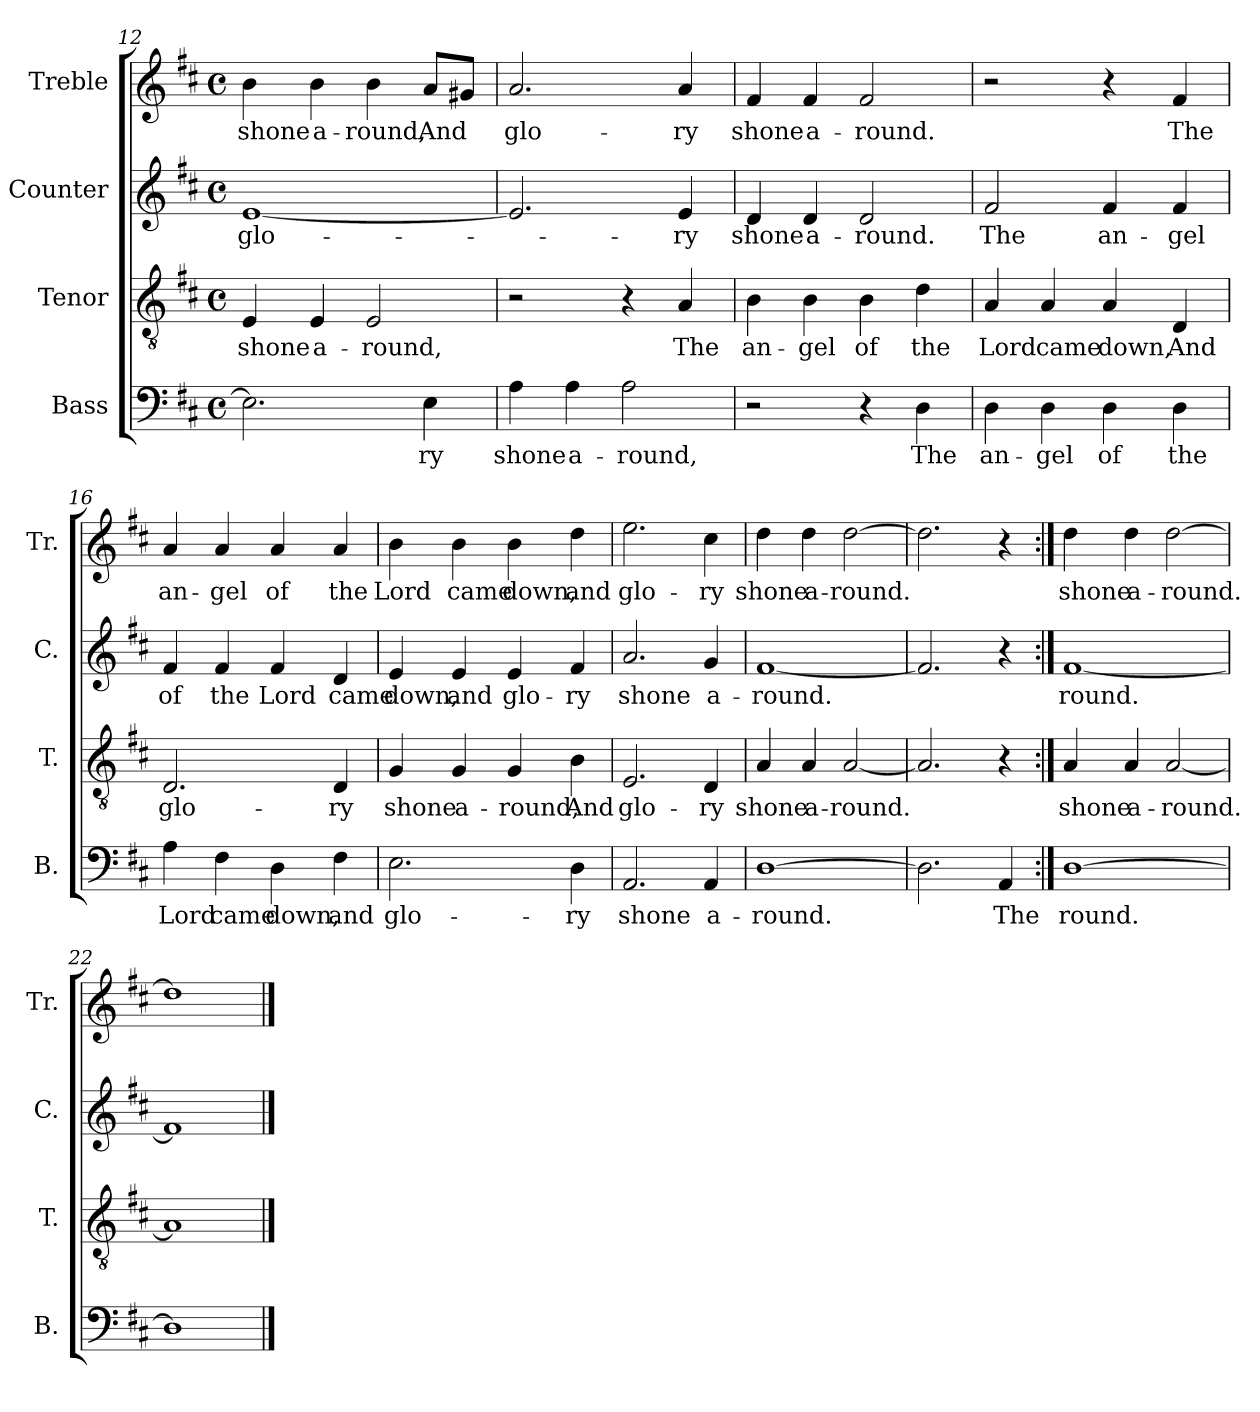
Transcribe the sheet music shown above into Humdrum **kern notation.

**kern	**text	**kern	**text	**kern	**text	**kern	**text
*part4	*part4	*part3	*part3	*part2	*part2	*part1	*part1
*staff4	*staff4	*staff3	*staff3	*staff2	*staff2	*staff1	*staff1
*I"Bass	*	*I"Tenor	*	*I"Counter	*	*I"Treble	*
*I'B.	*	*I'T.	*	*I'C.	*	*I'Tr.	*
*clefF4	*	*clefGv2	*	*clefG2	*	*clefG2	*
*k[f#c#]	*	*k[f#c#]	*	*k[f#c#]	*	*k[f#c#]	*
*M4/4	*	*M4/4	*	*M4/4	*	*M4/4	*
*met(c)	*	*met(c)	*	*met(c)	*	*met(c)	*
=12	=12	=12	=12	=12	=12	=12	=12
2.E\]	.	4E/	shone	[1e	glo-	4b\	shone
.	.	4E/	a-	.	.	4b\	a-
.	.	2E/	-round,	.	.	4b\	-round,
4E\	- ry	.	.	.	.	8a/L	And
.	.	.	.	.	.	8g#X/J	.
=13	=13	=13	=13	=13	=13	=13	=13
4A\	shone	2r	.	2.e/]	.	2.a/	glo-
4A\	a-	.	.	.	.	.	.
2A\	-round,	4r	.	.	.	.	.
.	.	4A/	The	4e/	ry	4a/	-ry
=14	=14	=14	=14	=14	=14	=14	=14
2r	.	4B\	an-	4d/	shone	4f#/	shone
.	.	4B\	-gel	4d/	a-	4f#/	a-
4r	.	4B\	of	2d/	-round.	2f#/	-round.
4D\	The	4d\	the	.	.	.	.
!!LO:LB:g=z
=15	=15	=15	=15	=15	=15	=15	=15
4D\	an-	4A/	Lord	2f#/	The	2r	.
4D\	-gel	4A/	came	.	.	.	.
4D\	of	4A/	down,	4f#/	an-	4r	.
4D\	the	4D/	And	4f#/	-gel	4f#/	The
=16	=16	=16	=16	=16	=16	=16	=16
4A\	Lord	2.D/	glo-	4f#/	of	4a/	an-
4F#\	came	.	.	4f#/	the	4a/	-gel
4D\	down,	.	.	4f#/	Lord	4a/	of
4F#\	and	4D/	-ry	4d/	came	4a/	the
=17	=17	=17	=17	=17	=17	=17	=17
2.E\	glo-	4G/	shone	4e/	down,	4b\	Lord
.	.	4G/	a-	4e/	and	4b\	came
.	.	4G/	-round,	4e/	glo-	4b\	down,
4D\	-ry	4B\	And	4f#/	-ry	4dd\	and
=18	=18	=18	=18	=18	=18	=18	=18
2.AA/	shone	2.E/	glo-	2.a/	shone	2.ee\	glo-
4AA/	a-	4D/	-ry	4g/	a-	4cc#\	-ry
=19	=19	=19	=19	=19	=19	=19	=19
[1D	-round.	4A/	shone	[1f#	-round.	4dd\	shone
.	.	4A/	a-	.	.	4dd\	a-
.	.	[2A/	-round.	.	.	[2dd\	-round.
=20	=20	=20	=20	=20	=20	=20	=20
2.D\]	.	2.A/]	.	2.f#/]	.	2.dd\]	.
4AA/	The	4r	.	4r	.	4r	.
=21:|!	=21:|!	=21:|!	=21:|!	=21:|!	=21:|!	=21:|!	=21:|!
[1D	- round.	4A/	shone	[1f#	- round.	4dd\	shone
.	.	4A/	a-	.	.	4dd\	a-
.	.	[2A/	-round.	.	.	[2dd\	-round.
=22	=22	=22	=22	=22	=22	=22	=22
1D]	.	1A]	.	1f#]	.	1dd]	.
==	==	==	==	==	==	==	==
*-	*-	*-	*-	*-	*-	*-	*-
